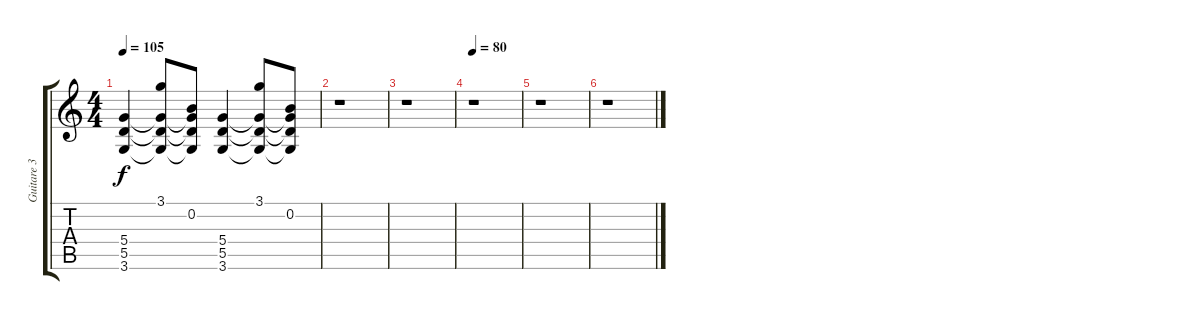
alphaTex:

\track ("Guitare 3" "Guitare 3") {instrument overdrivenguitar}
\staff {score tabs}
\tuning (E4 B3 G3 D3 A2 E2) {hide}
\ts (4 4)
\tempo 105
\clef g2
\ks c
(5.4 5.5 3.6).4{dy f} (3.1 5.4{t} 5.5{t} 3.6{t}).8 (0.2 5.4{t} 5.5{t} 3.6{t}).8 (5.4 5.5 3.6).4 (3.1 5.4{t} 5.5{t} 3.6{t}).8 (0.2 5.4{t} 5.5{t} 3.6{t}).8 |
r.1 |
r.1 |
\tempo 80
r.1 |
r.1 |
r.1
